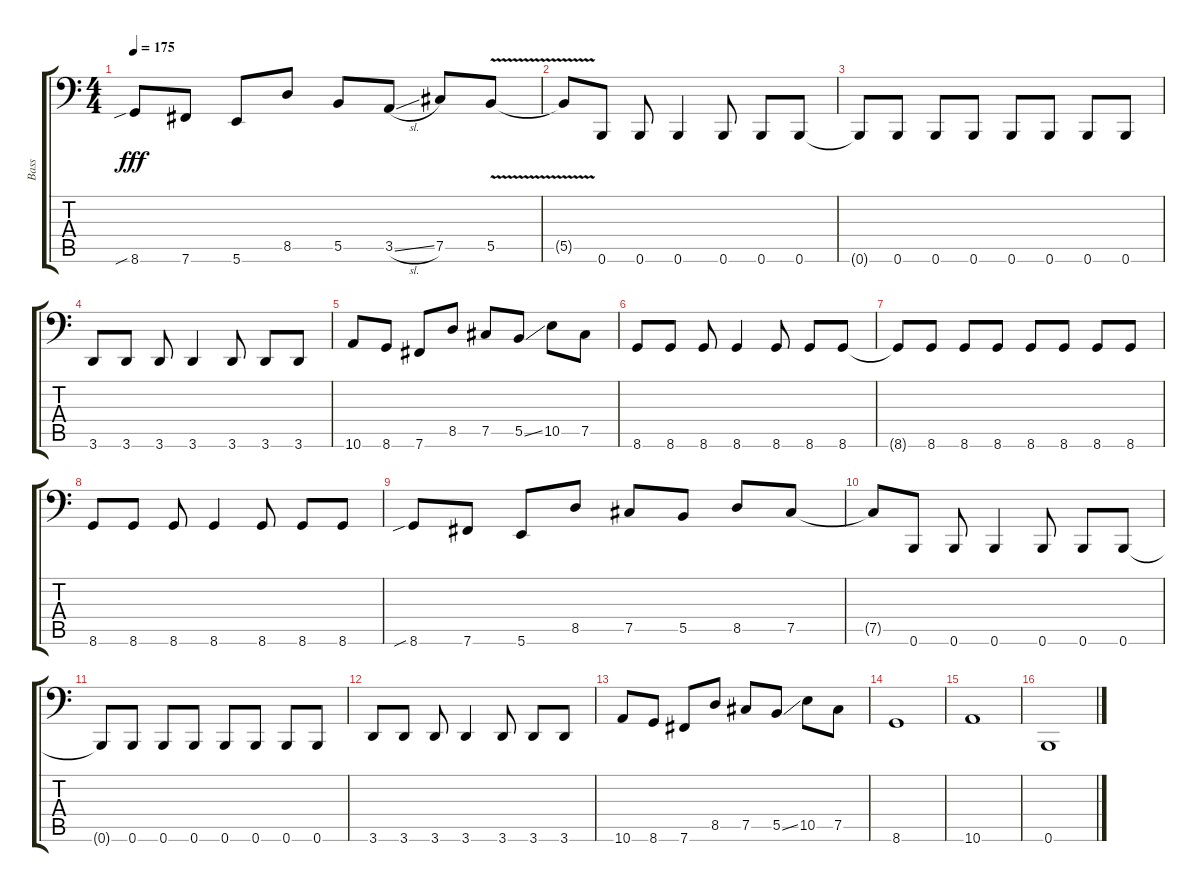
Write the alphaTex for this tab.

\track ("Bass" "Bass") {instrument electricbasspick}
\staff {score tabs}
\tuning (Db3 Ab2 E2 B1 Gb1 B0) {hide}
\ts (4 4)
\tempo 175
\clef f4
\ks c
8.6{sib}.8{dy fff} 7.6.8 5.6.8 8.5.8 5.5.8 3.5{sl}.8 7.5.8 5.5{v}.8 |
5.5{t}.8 0.6.8 0.6.8 0.6.4 0.6.8 0.6.8 0.6.8 |
0.6{t}.8 0.6.8 0.6.8 0.6.8 0.6.8 0.6.8 0.6.8 0.6.8 |
3.6.8 3.6.8 3.6.8 3.6.4 3.6.8 3.6.8 3.6.8 |
10.6.8 8.6.8 7.6.8 8.5.8 7.5.8 5.5{ss}.8 10.5.8 7.5.8 |
8.6.8 8.6.8 8.6.8 8.6.4 8.6.8 8.6.8 8.6.8 |
8.6{t}.8 8.6.8 8.6.8 8.6.8 8.6.8 8.6.8 8.6.8 8.6.8 |
8.6.8 8.6.8 8.6.8 8.6.4 8.6.8 8.6.8 8.6.8 |
8.6{sib}.8 7.6.8 5.6.8 8.5.8 7.5.8 5.5.8 8.5.8 7.5.8 |
7.5{t}.8 0.6.8 0.6.8 0.6.4 0.6.8 0.6.8 0.6.8 |
0.6{t}.8 0.6.8 0.6.8 0.6.8 0.6.8 0.6.8 0.6.8 0.6.8 |
3.6.8 3.6.8 3.6.8 3.6.4 3.6.8 3.6.8 3.6.8 |
10.6.8 8.6.8 7.6.8 8.5.8 7.5.8 5.5{ss}.8 10.5.8 7.5.8 |
8.6.1 |
10.6.1 |
0.6.1{volume 3}
